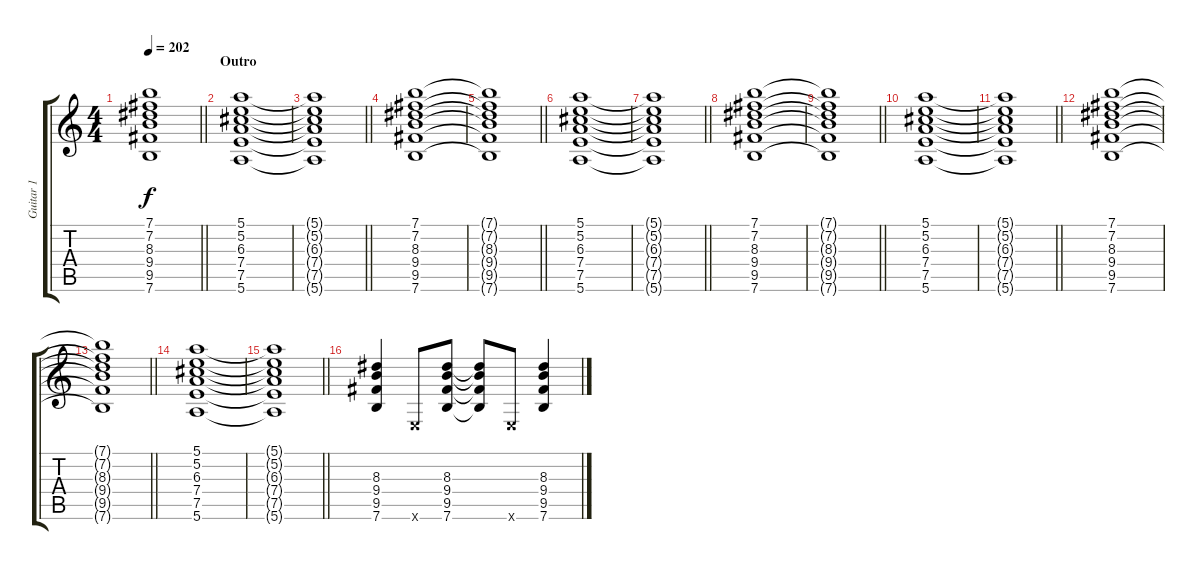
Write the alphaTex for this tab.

\track ("Guitar 1" "Guitar 1") {instrument overdrivenguitar}
\staff {score tabs}
\tuning (E4 B3 G3 D3 A2 E2) {hide}
\ts (4 4)
\tempo 202
\clef g2
\barLineRight lightlight
\ks c
(7.1{t} 7.2{t} 8.3{t} 9.4{t} 9.5{t} 7.6{t}).1{dy f} |
\section ("" "Outro")
(5.1 5.2 6.3 7.4 7.5 5.6).1 |
\barLineRight lightlight
(5.1{t} 5.2{t} 6.3{t} 7.4{t} 7.5{t} 5.6{t}).1 |
(7.1 7.2 8.3 9.4 9.5 7.6).1 |
\barLineRight lightlight
(7.1{t} 7.2{t} 8.3{t} 9.4{t} 9.5{t} 7.6{t}).1 |
(5.1 5.2 6.3 7.4 7.5 5.6).1 |
\barLineRight lightlight
(5.1{t} 5.2{t} 6.3{t} 7.4{t} 7.5{t} 5.6{t}).1 |
(7.1 7.2 8.3 9.4 9.5 7.6).1 |
\barLineRight lightlight
(7.1{t} 7.2{t} 8.3{t} 9.4{t} 9.5{t} 7.6{t}).1 |
(5.1 5.2 6.3 7.4 7.5 5.6).1 |
\barLineRight lightlight
(5.1{t} 5.2{t} 6.3{t} 7.4{t} 7.5{t} 5.6{t}).1 |
(7.1 7.2 8.3 9.4 9.5 7.6).1 |
\barLineRight lightlight
(7.1{t} 7.2{t} 8.3{t} 9.4{t} 9.5{t} 7.6{t}).1 |
(5.1 5.2 6.3 7.4 7.5 5.6).1 |
\barLineRight lightlight
(5.1{t} 5.2{t} 6.3{t} 7.4{t} 7.5{t} 5.6{t}).1 |
(8.3 9.4 9.5 7.6).4 0.6{x}.8 (8.3 9.4 9.5 7.6).8 (8.3{t} 9.4{t} 9.5{t} 7.6{t}).8 0.6{x}.8 (8.3 9.4 9.5 7.6).4
